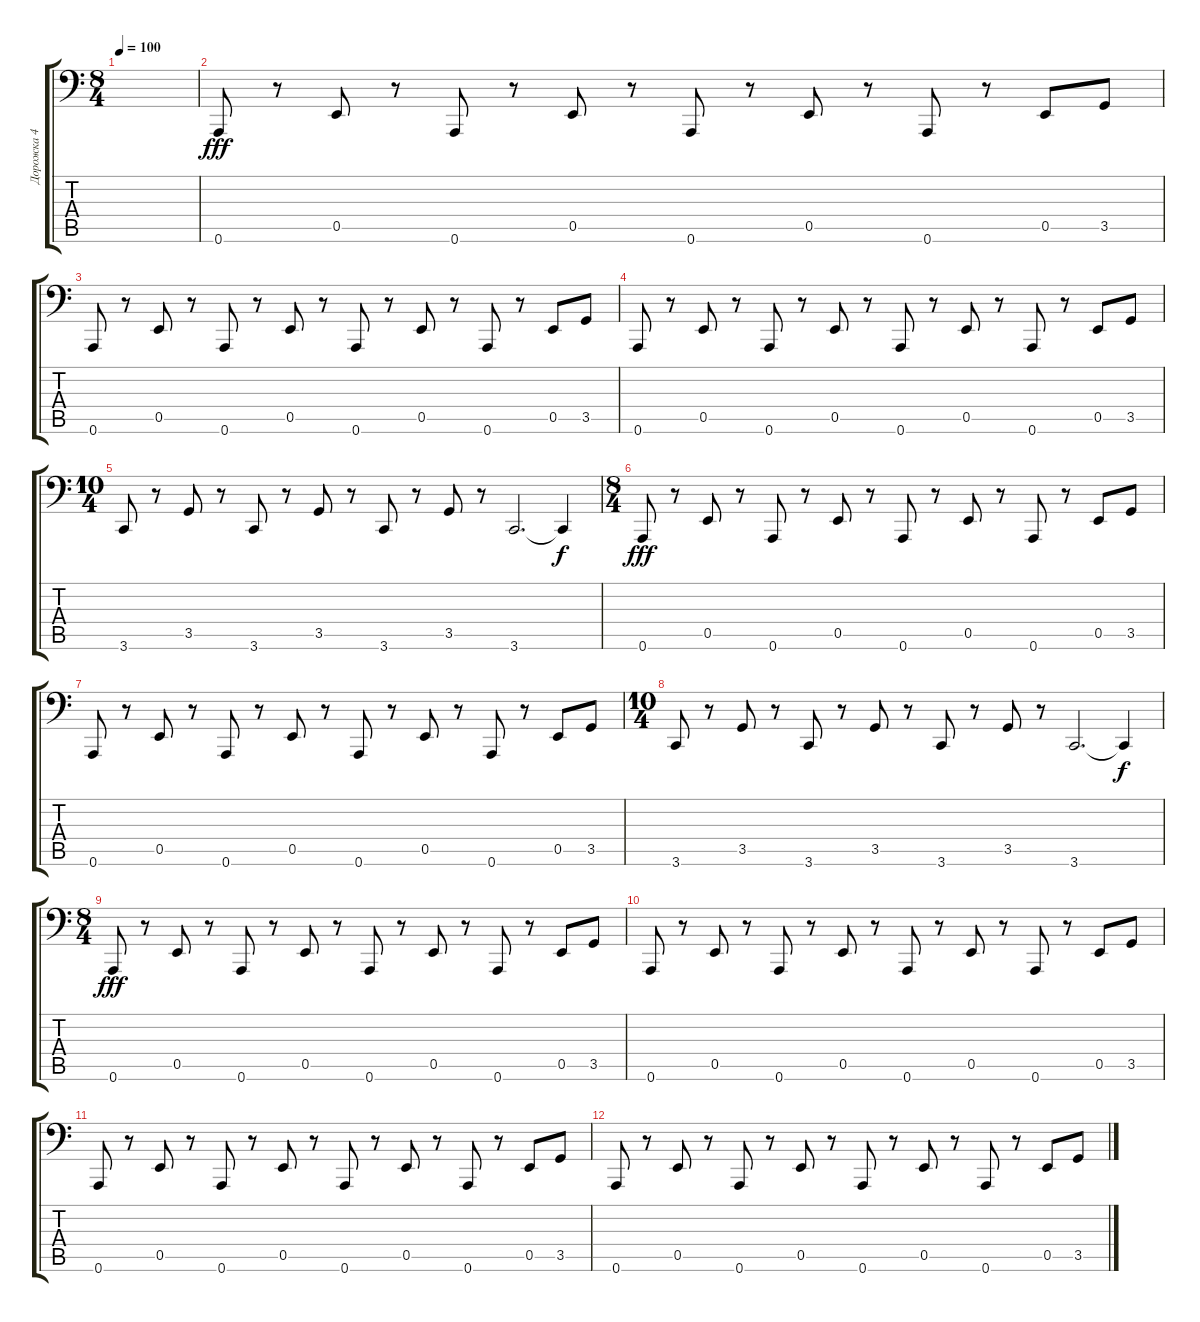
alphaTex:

\track ("Дорожка 4" "Дорожка 4") {instrument lead1square}
\staff {score tabs}
\tuning (B3 Gb3 D3 A2 E2 A1) {hide}
\ts (8 4)
\tempo 100
\clef f4
\ks c
|
0.6.8{dy fff} r.8 0.5.8 r.8 0.6.8 r.8 0.5.8 r.8 0.6.8 r.8 0.5.8 r.8 0.6.8 r.8 0.5.8 3.5.8 |
0.6.8 r.8 0.5.8 r.8 0.6.8 r.8 0.5.8 r.8 0.6.8 r.8 0.5.8 r.8 0.6.8 r.8 0.5.8 3.5.8 |
0.6.8 r.8 0.5.8 r.8 0.6.8 r.8 0.5.8 r.8 0.6.8 r.8 0.5.8 r.8 0.6.8 r.8 0.5.8 3.5.8 |
\ts (10 4)
3.6.8 r.8 3.5.8 r.8 3.6.8 r.8 3.5.8 r.8 3.6.8 r.8 3.5.8 r.8 3.6.2{d} 3.6{t}.4{dy f} |
\ts (8 4)
0.6.8{dy fff} r.8 0.5.8 r.8 0.6.8 r.8 0.5.8 r.8 0.6.8 r.8 0.5.8 r.8 0.6.8 r.8 0.5.8 3.5.8 |
0.6.8 r.8 0.5.8 r.8 0.6.8 r.8 0.5.8 r.8 0.6.8 r.8 0.5.8 r.8 0.6.8 r.8 0.5.8 3.5.8 |
\ts (10 4)
3.6.8 r.8 3.5.8 r.8 3.6.8 r.8 3.5.8 r.8 3.6.8 r.8 3.5.8 r.8 3.6.2{d} 3.6{t}.4{dy f} |
\ts (8 4)
0.6.8{dy fff} r.8 0.5.8 r.8 0.6.8 r.8 0.5.8 r.8 0.6.8 r.8 0.5.8 r.8 0.6.8 r.8 0.5.8 3.5.8 |
0.6.8 r.8 0.5.8 r.8 0.6.8 r.8 0.5.8 r.8 0.6.8 r.8 0.5.8 r.8 0.6.8 r.8 0.5.8 3.5.8 |
0.6.8 r.8 0.5.8 r.8 0.6.8 r.8 0.5.8 r.8 0.6.8 r.8 0.5.8 r.8 0.6.8 r.8 0.5.8 3.5.8 |
0.6.8 r.8 0.5.8 r.8 0.6.8 r.8 0.5.8 r.8 0.6.8 r.8 0.5.8 r.8 0.6.8 r.8 0.5.8 3.5.8
